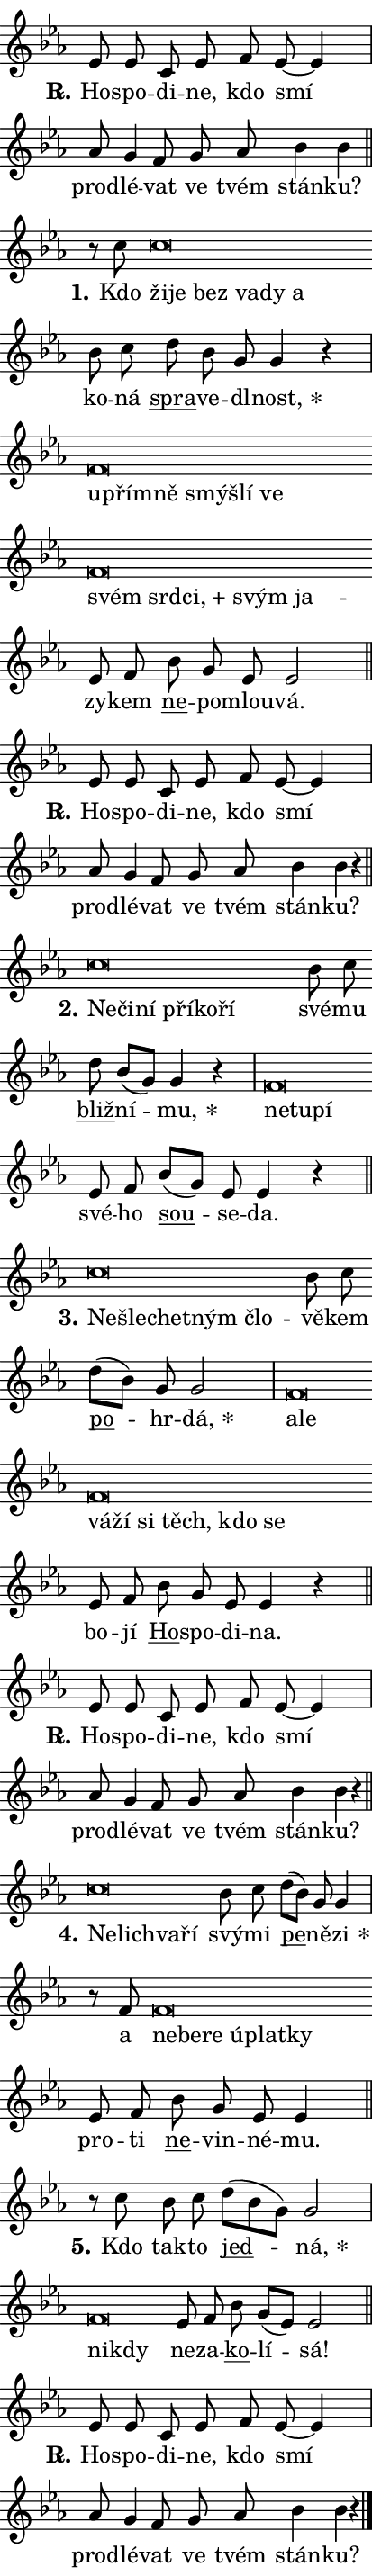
\version "2.22.1"
\header { tagline = "" }
\paper {
  indent = 0\cm
  top-margin = 0\cm
  right-margin = 0\cm
  bottom-margin = 0\cm
  left-margin = 0\cm
  paper-width = 7\cm
  page-breaking = #ly:one-page-breaking
  system-system-spacing.basic-distance = #11
  score-system-spacing.basic-distance = #11
  ragged-last = ##f
}


%% Author: Thomas Morley
%% https://lists.gnu.org/archive/html/lilypond-user/2020-05/msg00002.html
#(define (line-position grob)
"Returns position of @var[grob} in current system:
   @code{'start}, if at first time-step
   @code{'end}, if at last time-step
   @code{'middle} otherwise
"
  (let* ((col (ly:item-get-column grob))
         (ln (ly:grob-object col 'left-neighbor))
         (rn (ly:grob-object col 'right-neighbor))
         (col-to-check-left (if (ly:grob? ln) ln col))
         (col-to-check-right (if (ly:grob? rn) rn col))
         (break-dir-left
           (and
             (ly:grob-property col-to-check-left 'non-musical #f)
             (ly:item-break-dir col-to-check-left)))
         (break-dir-right
           (and
             (ly:grob-property col-to-check-right 'non-musical #f)
             (ly:item-break-dir col-to-check-right))))
        (cond ((eqv? 1 break-dir-left) 'start)
              ((eqv? -1 break-dir-right) 'end)
              (else 'middle))))

#(define (tranparent-at-line-position vctor)
  (lambda (grob)
  "Relying on @code{line-position} select the relevant enry from @var{vctor}.
Used to determine transparency,"
    (case (line-position grob)
      ((end) (not (vector-ref vctor 0)))
      ((middle) (not (vector-ref vctor 1)))
      ((start) (not (vector-ref vctor 2))))))

noteHeadBreakVisibility =
#(define-music-function (break-visibility)(vector?)
"Makes @code{NoteHead}s transparent relying on @var{break-visibility}"
#{
  \override NoteHead.transparent =
    #(tranparent-at-line-position break-visibility)
#})

#(define delete-ledgers-for-transparent-note-heads
  (lambda (grob)
    "Reads whether a @code{NoteHead} is transparent.
If so this @code{NoteHead} is removed from @code{'note-heads} from
@var{grob}, which is supposed to be @code{LedgerLineSpanner}.
As a result ledgers are not printed for this @code{NoteHead}"
    (let* ((nhds-array (ly:grob-object grob 'note-heads))
           (nhds-list
             (if (ly:grob-array? nhds-array)
                 (ly:grob-array->list nhds-array)
                 '()))
           ;; Relies on the transparent-property being done before
           ;; Staff.LedgerLineSpanner.after-line-breaking is executed.
           ;; This is fragile ...
           (to-keep
             (remove
               (lambda (nhd)
                 (ly:grob-property nhd 'transparent #f))
               nhds-list)))
      ;; TODO find a better method to iterate over grob-arrays, similiar
      ;; to filter/remove etc for lists
      ;; For now rebuilt from scratch
      (set! (ly:grob-object grob 'note-heads)  '())
      (for-each
        (lambda (nhd)
          (ly:pointer-group-interface::add-grob grob 'note-heads nhd))
        to-keep))))

hideNotes = {
  \noteHeadBreakVisibility #begin-of-line-visible
}
unHideNotes = {
  \noteHeadBreakVisibility #all-visible
}

% work-around for resetting accidentals
% https://lilypond.org/doc/v2.23/Documentation/notation/displaying-rhythms#unmetered-music
cadenzaMeasure = {
  \cadenzaOff
  \partial 1024 s1024
  \cadenzaOn
}

#(define-markup-command (accent layout props text) (markup?)
  "Underline accented syllable"
  (interpret-markup layout props
    #{\markup \override #'(offset . 4.3) \underline { #text }#}))

responsum = \markup \concat {
  "R" \hspace #-1.05 \path #0.1 #'((moveto 0 0.07) (lineto 0.9 0.8)) \hspace #0.05 "."
}

\layout {
    \context {
        \Staff
        \remove "Time_signature_engraver"
        \override LedgerLineSpanner.after-line-breaking = #delete-ledgers-for-transparent-note-heads
    }
    \context {
        \Voice {
            \override NoteHead.output-attributes = #'((class . "notehead"))
            \override Hairpin.height = #0.55
        }
    }
    \context {
        \Lyrics {
            \override StanzaNumber.output-attributes = #'((class . "stanzanumber"))
            \override LyricSpace.minimum-distance = #0.9
            \override LyricText.font-name = #"TeX Gyre Schola"
            \override LyricText.font-size = 1
            \override StanzaNumber.font-name = #"TeX Gyre Schola Bold"
            \override StanzaNumber.font-size = 1
        }
    }
}

% magnetic-lyrics.ily
%
%   written by
%     Jean Abou Samra <jean@abou-samra.fr>
%     Werner Lemberg <wl@gnu.org>
%
%   adapted by
%     Jiri Hon <jiri.hon@gmail.com>
%
% Version 2022-Apr-15

% https://www.mail-archive.com/lilypond-user@gnu.org/msg149350.html

#(define (Left_hyphen_pointer_engraver context)
   "Collect syllable-hyphen-syllable occurrences in lyrics and store
them in properties.  This engraver only looks to the left.  For
example, if the lyrics input is @code{foo -- bar}, it does the
following.

@itemize @bullet
@item
Set the @code{text} property of the @code{LyricHyphen} grob between
@q{foo} and @q{bar} to @code{foo}.

@item
Set the @code{left-hyphen} property of the @code{LyricText} grob with
text @q{foo} to the @code{LyricHyphen} grob between @q{foo} and
@q{bar}.
@end itemize

Use this auxiliary engraver in combination with the
@code{lyric-@/text::@/apply-@/magnetic-@/offset!} hook."
   (let ((hyphen #f)
         (text #f))
     (make-engraver
      (acknowledgers
       ((lyric-syllable-interface engraver grob source-engraver)
        (set! text grob)))
      (end-acknowledgers
       ((lyric-hyphen-interface engraver grob source-engraver)
        ;(when (not (grob::has-interface grob 'lyric-space-interface))
          (set! hyphen grob)));)
      ((stop-translation-timestep engraver)
       (when (and text hyphen)
         (ly:grob-set-object! text 'left-hyphen hyphen))
       (set! text #f)
       (set! hyphen #f)))))

#(define (lyric-text::apply-magnetic-offset! grob)
   "If the space between two syllables is less than the value in
property @code{LyricText@/.details@/.squash-threshold}, move the right
syllable to the left so that it gets concatenated with the left
syllable.

Use this function as a hook for
@code{LyricText@/.after-@/line-@/breaking} if the
@code{Left_@/hyphen_@/pointer_@/engraver} is active."
   (let ((hyphen (ly:grob-object grob 'left-hyphen #f)))
     (when hyphen
       (let ((left-text (ly:spanner-bound hyphen LEFT)))
         (when (grob::has-interface left-text 'lyric-syllable-interface)
           (let* ((common (ly:grob-common-refpoint grob left-text X))
                  (this-x-ext (ly:grob-extent grob common X))
                  (left-x-ext
                   (begin
                     ;; Trigger magnetism for left-text.
                     (ly:grob-property left-text 'after-line-breaking)
                     (ly:grob-extent left-text common X)))
                  ;; `delta` is the gap width between two syllables.
                  (delta (- (interval-start this-x-ext)
                            (interval-end left-x-ext)))
                  (details (ly:grob-property grob 'details))
                  (threshold (assoc-get 'squash-threshold details 0.2)))
             (when (< delta threshold)
               (let* (;; We have to manipulate the input text so that
                      ;; ligatures crossing syllable boundaries are not
                      ;; disabled.  For languages based on the Latin
                      ;; script this is essentially a beautification.
                      ;; However, for non-Western scripts it can be a
                      ;; necessity.
                      (lt (ly:grob-property left-text 'text))
                      (rt (ly:grob-property grob 'text))
                      (is-space (grob::has-interface hyphen 'lyric-space-interface))
                      (space (if is-space " " ""))
                      (space-markup (grob-interpret-markup grob " "))
                      (space-size (interval-length (ly:stencil-extent space-markup X)))
                      (extra-delta (if is-space space-size 0))
                      ;; Append new syllable.
                      (ltrt-space (if (and (string? lt) (string? rt))
                                (string-append lt space rt)
                                (make-concat-markup (list lt space rt))))
                      ;; Right-align `ltrt` to the right side.
                      (ltrt-space-markup (grob-interpret-markup
                               grob
                               (make-translate-markup
                                (cons (interval-length this-x-ext) 0)
                                (make-right-align-markup ltrt-space)))))
                 (begin
                   ;; Don't print `left-text`.
                   (ly:grob-set-property! left-text 'stencil #f)
                   ;; Set text and stencil (which holds all collected
                   ;; syllables so far) and shift it to the left.
                   (ly:grob-set-property! grob 'text ltrt-space)
                   (ly:grob-set-property! grob 'stencil ltrt-space-markup)
                   (ly:grob-translate-axis! grob (- (- delta extra-delta)) X))))))))))


#(define (lyric-hyphen::displace-bounds-first grob)
   ;; Make very sure this callback isn't triggered too early.
   (let ((left (ly:spanner-bound grob LEFT))
         (right (ly:spanner-bound grob RIGHT)))
     (ly:grob-property left 'after-line-breaking)
     (ly:grob-property right 'after-line-breaking)
     (ly:lyric-hyphen::print grob)))

squashThreshold = #0.4

\layout {
  \context {
    \Lyrics
    \consists #Left_hyphen_pointer_engraver
    \override LyricText.after-line-breaking =
      #lyric-text::apply-magnetic-offset!
    \override LyricHyphen.stencil = #lyric-hyphen::displace-bounds-first
    \override LyricText.details.squash-threshold = \squashThreshold
    \override LyricHyphen.minimum-distance = 0
    \override LyricHyphen.minimum-length = \squashThreshold
  }
}

squash = \override LyricText.details.squash-threshold = 9999
unSquash = \override LyricText.details.squash-threshold = \squashThreshold

left = \override LyricText.self-alignment-X = #LEFT
unLeft = \revert LyricText.self-alignment-X

starOffset = #(lambda (grob) 
                (let ((x_offset (ly:self-alignment-interface::aligned-on-x-parent grob)))
                  (if (= x_offset 0) 0 (+ x_offset 1.2))))

star = #(define-music-function (syllable)(string?)
"Append star separator at the end of a syllable"
#{
  \once \override LyricText.X-offset = #starOffset
  \lyricmode { \markup {
    #syllable
    \override #'((font-name . "TeX Gyre Schola Bold")) \hspace #0.2 \lower #0.65 \larger "*"
  } }
#})

starAccent = #(define-music-function (syllable)(string?)
"Append star separator at the end of a syllable and make accent"
#{
  \once \override LyricText.X-offset = #starOffset
  \lyricmode { \markup {
    \accent #syllable
    \override #'((font-name . "TeX Gyre Schola Bold")) \hspace #0.2 \lower #0.65 \larger "*"
  } }
#})

breath = #(define-music-function (syllable)(string?)
"Append breathing indicator at the end of a syllable"
#{
  \lyricmode { \markup { #syllable "+" } }
#})

optionalBreath = #(define-music-function (syllable)(string?)
"Append optional breathing indicator at the end of a syllable"
#{
  \lyricmode { \markup { #syllable "(+)" } }
#})


\score {
    <<
        \new Voice = "melody" { \cadenzaOn \key es \major \relative { es'8 es c es f es~ es4 \cadenzaMeasure \bar "|" as8 g4 f8 g as bes4 bes \cadenzaMeasure \bar "||" \break }
\relative { r8 c''8 c\breve*1/16 \hideNotes \breve*1/16 \bar "" \breve*1/16 \bar "" \breve*1/16 \bar "" \breve*1/16 \breve*1/16 \bar "" \unHideNotes bes8 c \bar "" d bes g g4 r \cadenzaMeasure \bar "|" f\breve*1/16 \hideNotes \breve*1/16 \bar "" \breve*1/16 \bar "" \breve*1/16 \bar "" \breve*1/16 \bar "" \breve*1/16 \bar "" \breve*1/16 \bar "" \breve*1/16 \bar "" \breve*1/16 \bar "" \breve*1/16 \breve*1/16 \bar "" \unHideNotes es8 f \bar "" bes g es es2 \cadenzaMeasure \bar "||" \break }
\relative { es'8 es c es \bar "" f es~ es4 \cadenzaMeasure \bar "|" as8 g4 f8 \bar "" g as bes4 bes r \cadenzaMeasure \bar "||" \break }
\relative { c''\breve*1/16 \hideNotes \breve*1/16 \bar "" \breve*1/16 \bar "" \breve*1/16 \bar "" \breve*1/16 \breve*1/16 \bar "" \unHideNotes bes8 c \bar "" d bes[( g)] g4 r \cadenzaMeasure \bar "|" f\breve*1/16 \hideNotes \breve*1/16 \breve*1/16 \bar "" \unHideNotes es8 f \bar "" bes[( g)] es es4 r \cadenzaMeasure \bar "||" \break }
\relative { c''\breve*1/16 \hideNotes \breve*1/16 \bar "" \breve*1/16 \bar "" \breve*1/16 \breve*1/16 \bar "" \unHideNotes bes8 c \bar "" d[( bes)] g g2 \cadenzaMeasure \bar "|" f\breve*1/16 \hideNotes \breve*1/16 \bar "" \breve*1/16 \bar "" \breve*1/16 \bar "" \breve*1/16 \bar "" \breve*1/16 \bar "" \breve*1/16 \breve*1/16 \bar "" \unHideNotes es8 f \bar "" bes g es es4 r \cadenzaMeasure \bar "||" \break }
\relative { es'8 es c es \bar "" f es~ es4 \cadenzaMeasure \bar "|" as8 g4 f8 \bar "" g as bes4 bes r \cadenzaMeasure \bar "||" \break }
\relative { c''\breve*1/16 \hideNotes \breve*1/16 \breve*1/16 \bar "" \unHideNotes bes8 c \bar "" d[( bes)] g g4 \cadenzaMeasure \bar "|" r8 f8 f\breve*1/16 \hideNotes \breve*1/16 \bar "" \breve*1/16 \bar "" \breve*1/16 \breve*1/16 \bar "" \unHideNotes es8 f \bar "" bes g es es4 \cadenzaMeasure \bar "||" \break }
\relative { r8 c''8 bes8 c \bar "" d[( bes g)] g2 \cadenzaMeasure \bar "|" f\breve*1/16 \hideNotes \breve*1/16 \bar "" \unHideNotes es8 f \bar "" bes g[( es)] es2 \cadenzaMeasure \bar "||" \break }
\relative { es'8 es c es \bar "" f es~ es4 \cadenzaMeasure \bar "|" as8 g4 f8 \bar "" g as bes4 bes r \cadenzaMeasure \bar "||" \break } \bar "|." }
        \new Lyrics \lyricsto "melody" { \lyricmode { \set stanza = \responsum
Ho -- spo -- di -- ne, kdo smí prod -- lé -- vat ve tvém stán -- ku?
\set stanza = "1."
Kdo \left ži -- \squash je bez va -- dy a \unLeft \unSquash ko -- ná \markup \accent spra -- ve -- dl -- \star nost, \left u -- \squash přím -- ně smý -- šlí ve svém srd -- \breath "ci," svým ja -- \unLeft \unSquash zy -- kem \markup \accent ne -- po -- mlou -- vá.
\set stanza = \responsum
Ho -- spo -- di -- ne, kdo smí prod -- lé -- vat ve tvém stán -- ku?
\set stanza = "2."
\left Ne -- \squash či -- ní pří -- ko -- ří \unLeft \unSquash své -- mu \markup \accent bliž -- ní -- \star mu, \left ne -- \squash tu -- pí \unLeft \unSquash své -- ho \markup \accent sou -- se -- da.
\set stanza = "3."
\left Ne -- \squash šle -- chet -- ným člo -- \unLeft \unSquash vě -- kem \markup \accent po -- hr -- \star dá, \left a -- \squash le vá -- ží si těch, kdo se \unLeft \unSquash bo -- jí \markup \accent Ho -- spo -- di -- na.
\set stanza = \responsum
Ho -- spo -- di -- ne, kdo smí prod -- lé -- vat ve tvém stán -- ku?
\set stanza = "4."
\left Ne -- \squash lichva -- ří \unLeft \unSquash svý -- mi \markup \accent pe -- ně -- \star zi a \left ne -- \squash be -- re úplat -- ky \unLeft \unSquash pro -- ti \markup \accent ne -- vin -- né -- mu.
\set stanza = "5."
Kdo tak -- to \markup \accent jed -- \star ná, \left ni -- \squash kdy \unLeft \unSquash ne -- za -- \markup \accent ko -- lí -- sá!
\set stanza = \responsum
Ho -- spo -- di -- ne, kdo smí prod -- lé -- vat ve tvém stán -- ku? } }
    >>
    \layout {}
}
